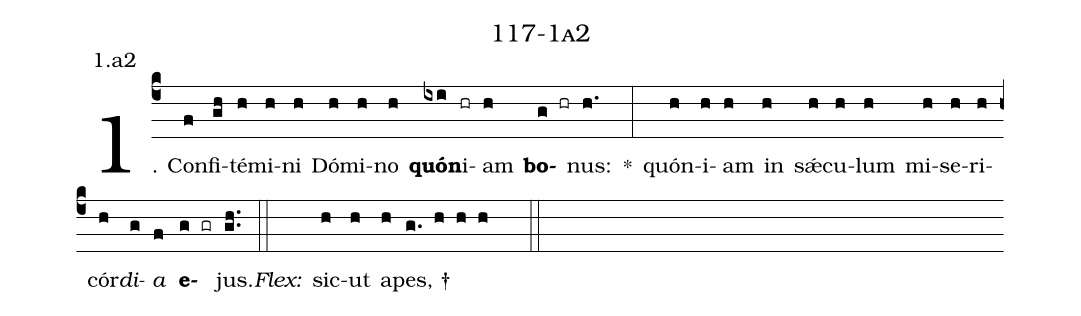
name: 117-1a2;
annotation: 1.a2;
%%
(c4)1. Con(f)fi(gh)té(h)mi(h)ni(h) Dó(h)mi(h)no(h) <b>quón</b>(ixi)i(hr)am(h) <b>bo</b>(g hr)nus:(h.) *(:) quón(h)i(h)am(h) in(h) sǽ(h)cu(h)lum(h) mi(h)se(h)ri(h)cór(h)<i>di</i>(g)<i>a</i>(f) <b>e</b>(g gr)jus.(gh..) (::)
<i>Flex:</i>()  sic(h)ut(h) a(h)pes, †(g. h h h  ::)
